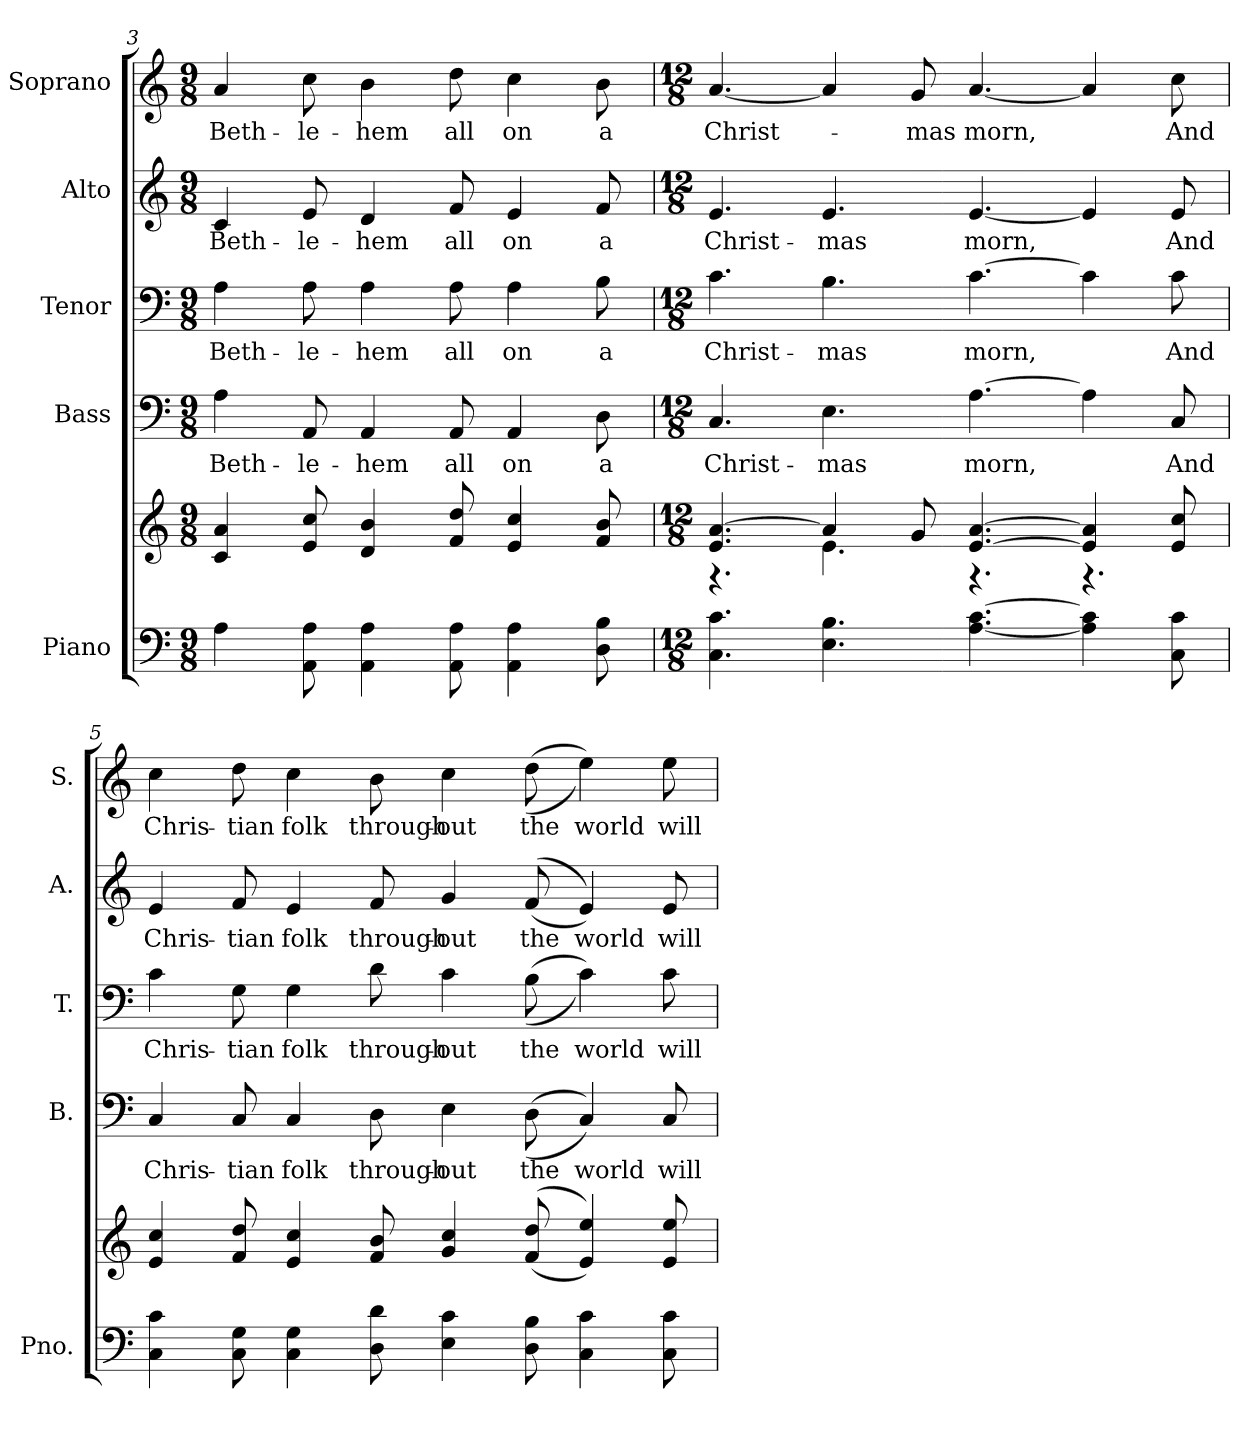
**kern	**kern	**kern	**text	**kern	**text	**kern	**text	**kern	**text
*part5	*part5	*part4	*part4	*part3	*part3	*part2	*part2	*part1	*part1
*staff6	*staff5	*staff4	*staff4	*staff3	*staff3	*staff2	*staff2	*staff1	*staff1
*I"Piano	*	*I"Bass	*	*I"Tenor	*	*I"Alto	*	*I"Soprano	*
*I'Pno.	*	*I'B.	*	*I'T.	*	*I'A.	*	*I'S.	*
!!LO:PB:g=z
*clefF4	*clefG2	*clefF4	*	*clefF4	*	*clefG2	*	*clefG2	*
*k[]	*k[]	*k[]	*	*k[]	*	*k[]	*	*k[]	*
*C:	*C:	*C:	*	*C:	*	*C:	*	*C:	*
*M9/8	*M9/8	*M9/8	*	*M9/8	*	*M9/8	*	*M9/8	*
=3	=3	=3	=3	=3	=3	=3	=3	=3	=3
!	!	!	!LO:LY:b:color=#000000	!	!	!	!	!	!
!	!	!	!	!	!LO:LY:b:color=#000000	!	!	!	!
!	!	!	!	!	!	!	!LO:LY:b:color=#000000	!	!
!	!	!	!	!	!	!	!	!	!LO:LY:b:color=#000000
4Ai\	4ci/ 4ai	4Ai\	Beth-	4Ai\	Beth-	4ci/	Beth-	4ai/	Beth-
!	!	!	!LO:LY:b:color=#000000	!	!	!	!	!	!
!	!	!	!	!	!LO:LY:b:color=#000000	!	!	!	!
!	!	!	!	!	!	!	!LO:LY:b:color=#000000	!	!
!	!	!	!	!	!	!	!	!	!LO:LY:b:color=#000000
8AAi\ 8Ai	8ei/ 8cci	8AAi/	-le-	8Ai\	-le-	8ei/	-le-	8cci\	-le-
!	!	!	!LO:LY:b:color=#000000	!	!	!	!	!	!
!	!	!	!	!	!LO:LY:b:color=#000000	!	!	!	!
!	!	!	!	!	!	!	!LO:LY:b:color=#000000	!	!
!	!	!	!	!	!	!	!	!	!LO:LY:b:color=#000000
4AAi\ 4Ai	4di/ 4bi	4AAi/	-hem	4Ai\	-hem	4di/	-hem	4bi\	-hem
!	!	!	!LO:LY:b:color=#000000	!	!	!	!	!	!
!	!	!	!	!	!LO:LY:b:color=#000000	!	!	!	!
!	!	!	!	!	!	!	!LO:LY:b:color=#000000	!	!
!	!	!	!	!	!	!	!	!	!LO:LY:b:color=#000000
8AAi\ 8Ai	8fi/ 8ddi	8AAi/	all	8Ai\	all	8fi/	all	8ddi\	all
!	!	!	!LO:LY:b:color=#000000	!	!	!	!	!	!
!	!	!	!	!	!LO:LY:b:color=#000000	!	!	!	!
!	!	!	!	!	!	!	!LO:LY:b:color=#000000	!	!
!	!	!	!	!	!	!	!	!	!LO:LY:b:color=#000000
4AAi\ 4Ai	4ei/ 4cci	4AAi/	on	4Ai\	on	4ei/	on	4cci\	on
!	!	!	!LO:LY:b:color=#000000	!	!	!	!	!	!
!	!	!	!	!	!LO:LY:b:color=#000000	!	!	!	!
!	!	!	!	!	!	!	!LO:LY:b:color=#000000	!	!
!	!	!	!	!	!	!	!	!	!LO:LY:b:color=#000000
8Di\ 8Bi	8fi/ 8bi	8Di\	a	8Bi\	a	8fi/	a	8bi\	a
!!LO:PB:g=z
=4	=4	=4	=4	=4	=4	=4	=4	=4	=4
*M12/8	*M12/8	*M12/8	*	*M12/8	*	*M12/8	*	*M12/8	*
*	*^	*	*	*	*	*	*	*	*
!	!	!	!	!LO:LY:b:color=#000000	!	!	!	!	!	!
!	!	!	!	!	!	!LO:LY:b:color=#000000	!	!	!	!
!	!	!	!	!	!	!	!	!LO:LY:b:color=#000000	!	!
!	!	!	!	!	!	!	!	!	!	!LO:LY:b:color=#000000
4.Ci\ 4.ci	4.ei/ [>4.ai	4.r	4.Ci/	Christ-	4.ci\	Christ-	4.ei/	Christ-	[<4.ai/	Christ-
!	!	!	!	!LO:LY:b:color=#000000	!	!	!	!	!	!
!	!	!	!	!	!	!LO:LY:b:color=#000000	!	!	!	!
!	!	!	!	!	!	!	!	!LO:LY:b:color=#000000	!	!
4.Ei\ 4.Bi	4ai/]	4.ei\	4.Ei\	-mas	4.Bi\	-mas	4.ei/	-mas	4ai/]	.
!	!	!	!	!	!	!	!	!	!	!LO:LY:b:color=#000000
.	8gi/	.	.	.	.	.	.	.	8gi/	-mas
!	!	!	!	!LO:LY:b:color=#000000	!	!	!	!	!	!
!	!	!	!	!	!	!LO:LY:b:color=#000000	!	!	!	!
!	!	!	!	!	!	!	!	!LO:LY:b:color=#000000	!	!
!	!	!	!	!	!	!	!	!	!	!LO:LY:b:color=#000000
[<4.Ai\ [>4.ci	[>4.ei/ [>4.ai	4.r	[>4.Ai\	morn,	[>4.ci\	morn,	[<4.ei/	morn,	[<4.ai/	morn,
4Ai\] 4ci]	4ei/] 4ai]	4.r	4Ai\]	.	4ci\]	.	4ei/]	.	4ai/]	.
!	!	!	!	!LO:LY:b:color=#000000	!	!	!	!	!	!
!	!	!	!	!	!	!LO:LY:b:color=#000000	!	!	!	!
!	!	!	!	!	!	!	!	!LO:LY:b:color=#000000	!	!
!	!	!	!	!	!	!	!	!	!	!LO:LY:b:color=#000000
8Ci\ 8ci	8ei/ 8cci	.	8Ci/	And	8ci\	And	8ei/	And	8cci\	And
*	*v	*v	*	*	*	*	*	*	*	*
!!LO:PB:g=z
=5	=5	=5	=5	=5	=5	=5	=5	=5	=5
!	!	!	!LO:LY:b:color=#000000	!	!	!	!	!	!
!	!	!	!	!	!LO:LY:b:color=#000000	!	!	!	!
!	!	!	!	!	!	!	!LO:LY:b:color=#000000	!	!
!	!	!	!	!	!	!	!	!	!LO:LY:b:color=#000000
4Ci\ 4ci	4ei/ 4cci	4Ci/	Chris-	4ci\	Chris-	4ei/	Chris-	4cci\	Chris-
!	!	!	!LO:LY:b:color=#000000	!	!	!	!	!	!
!	!	!	!	!	!LO:LY:b:color=#000000	!	!	!	!
!	!	!	!	!	!	!	!LO:LY:b:color=#000000	!	!
!	!	!	!	!	!	!	!	!	!LO:LY:b:color=#000000
8Ci\ 8Gi	8fi/ 8ddi	8Ci/	-tian	8Gi\	-tian	8fi/	-tian	8ddi\	-tian
!	!	!	!LO:LY:b:color=#000000	!	!	!	!	!	!
!	!	!	!	!	!LO:LY:b:color=#000000	!	!	!	!
!	!	!	!	!	!	!	!LO:LY:b:color=#000000	!	!
!	!	!	!	!	!	!	!	!	!LO:LY:b:color=#000000
4Ci\ 4Gi	4ei/ 4cci	4Ci/	folk	4Gi\	folk	4ei/	folk	4cci\	folk
!	!	!	!LO:LY:b:color=#000000	!	!	!	!	!	!
!	!	!	!	!	!LO:LY:b:color=#000000	!	!	!	!
!	!	!	!	!	!	!	!LO:LY:b:color=#000000	!	!
!	!	!	!	!	!	!	!	!	!LO:LY:b:color=#000000
8Di\ 8di	8fi/ 8bi	8Di\	through-	8di\	through-	8fi/	through-	8bi\	through-
!	!	!	!LO:LY:b:color=#000000	!	!	!	!	!	!
!	!	!	!	!	!LO:LY:b:color=#000000	!	!	!	!
!	!	!	!	!	!	!	!LO:LY:b:color=#000000	!	!
!	!	!	!	!	!	!	!	!	!LO:LY:b:color=#000000
4Ei\ 4ci	4gi/ 4cci	4Ei\	-out	4ci\	-out	4gi/	-out	4cci\	-out
!	!	!	!LO:LY:b:color=#000000	!	!	!	!	!	!
!	!	!	!	!	!LO:LY:b:color=#000000	!	!	!	!
!	!	!	!	!	!	!	!LO:LY:b:color=#000000	!	!
!	!	!	!	!	!	!	!	!	!LO:LY:b:color=#000000
8Di\ 8Bi	((8fi/ 8ddi	((8Di\	the	((8Bi\	the	((8fi/	the	((8ddi\	the
!	!	!	!LO:LY:b:color=#000000	!	!	!	!	!	!
!	!	!	!	!	!LO:LY:b:color=#000000	!	!	!	!
!	!	!	!	!	!	!	!LO:LY:b:color=#000000	!	!
!	!	!	!	!	!	!	!	!	!LO:LY:b:color=#000000
4Ci\ 4ci	4ei/ 4eei))	4Ci/))	world	4ci\))	world	4ei/))	world	4eei\))	world
!	!	!	!LO:LY:b:color=#000000	!	!	!	!	!	!
!	!	!	!	!	!LO:LY:b:color=#000000	!	!	!	!
!	!	!	!	!	!	!	!LO:LY:b:color=#000000	!	!
!	!	!	!	!	!	!	!	!	!LO:LY:b:color=#000000
8Ci\ 8ci	8ei/ 8eei	8Ci/	will	8ci\	will	8ei/	will	8eei\	will
=	=	=	=	=	=	=	=	=	=
*-	*-	*-	*-	*-	*-	*-	*-	*-	*-
